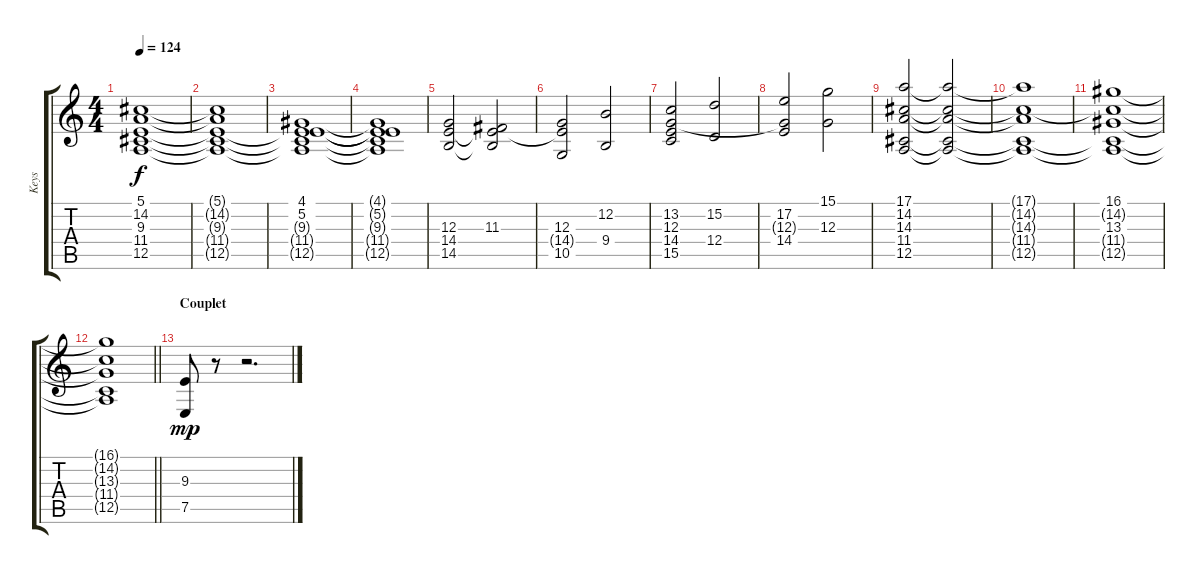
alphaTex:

\track ("Keys" "Keys") {instrument vibraphone}
\staff {score tabs}
\tuning (E4 B3 G3 D3 A2 E2) {hide}
\ts (4 4)
\tempo 124
\clef g2
\ks c
(5.1 14.2 9.3 11.4 12.5).1{dy f} |
(5.1{t} 14.2{t} 9.3{t} 11.4{t} 12.5{t}).1 |
(4.1 5.2 9.3{t} 11.4{t} 12.5{t}).1 |
(4.1{t} 5.2{t} 9.3{t} 11.4{t} 12.5{t}).1 |
(12.3 14.4 14.5).2 (11.3 14.4{t} 14.5{t}).2 |
(12.3 14.4{t} 10.5).2 (12.2 9.4).2 |
(13.2 12.3 14.4 15.5).2 (15.2 12.4).2 |
(17.2 12.3{t} 14.4).2 (15.1 12.3).2 |
(17.1 14.2 14.3 11.4 12.5).2 (17.1{t} 14.2{t} 14.3{t} 11.4{t} 12.5{t}).2 |
(17.1{t} 14.2{t} 14.3{t} 11.4{t} 12.5{t}).1 |
(16.1 14.2{t} 13.3 11.4{t} 12.5{t}).1 |
\barLineRight lightlight
(16.1{t} 14.2{t} 13.3{t} 11.4{t} 12.5{t}).1 |
\section ("" "Couplet")
(9.3 7.5).8{dy mp instrument pizzicatostrings} r.8 r.2{d}
